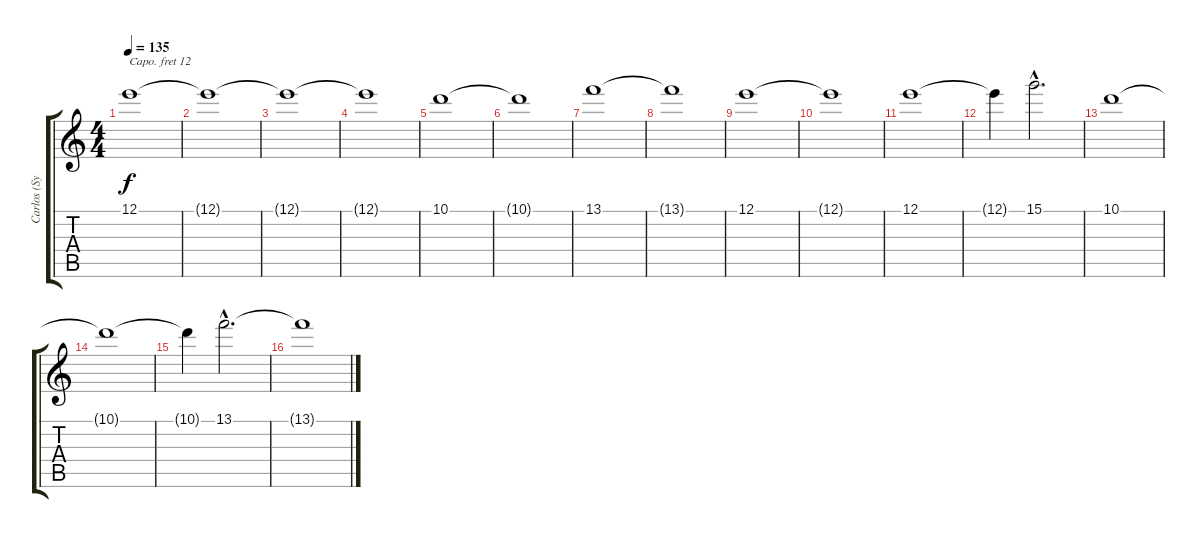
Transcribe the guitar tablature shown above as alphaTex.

\track ("Carlos (Synth Left)" "Carlos (Sy") {instrument stringensemble1}
\staff {score tabs}
\capo 12
\tuning (E4 B3 G3 D3 A2 E2) {hide}
\ts (4 4)
\tempo 135
\clef g2
\ks c
12.1.1{dy f} |
12.1{t}.1 |
12.1{t}.1 |
12.1{t}.1 |
10.1.1 |
10.1{t}.1 |
13.1.1 |
13.1{t}.1 |
12.1.1 |
12.1{t}.1 |
12.1.1 |
12.1{t}.4 15.1{hac}.2{d} |
10.1.1 |
10.1{t}.1 |
10.1{t}.4 13.1{hac}.2{d} |
13.1{t}.1
